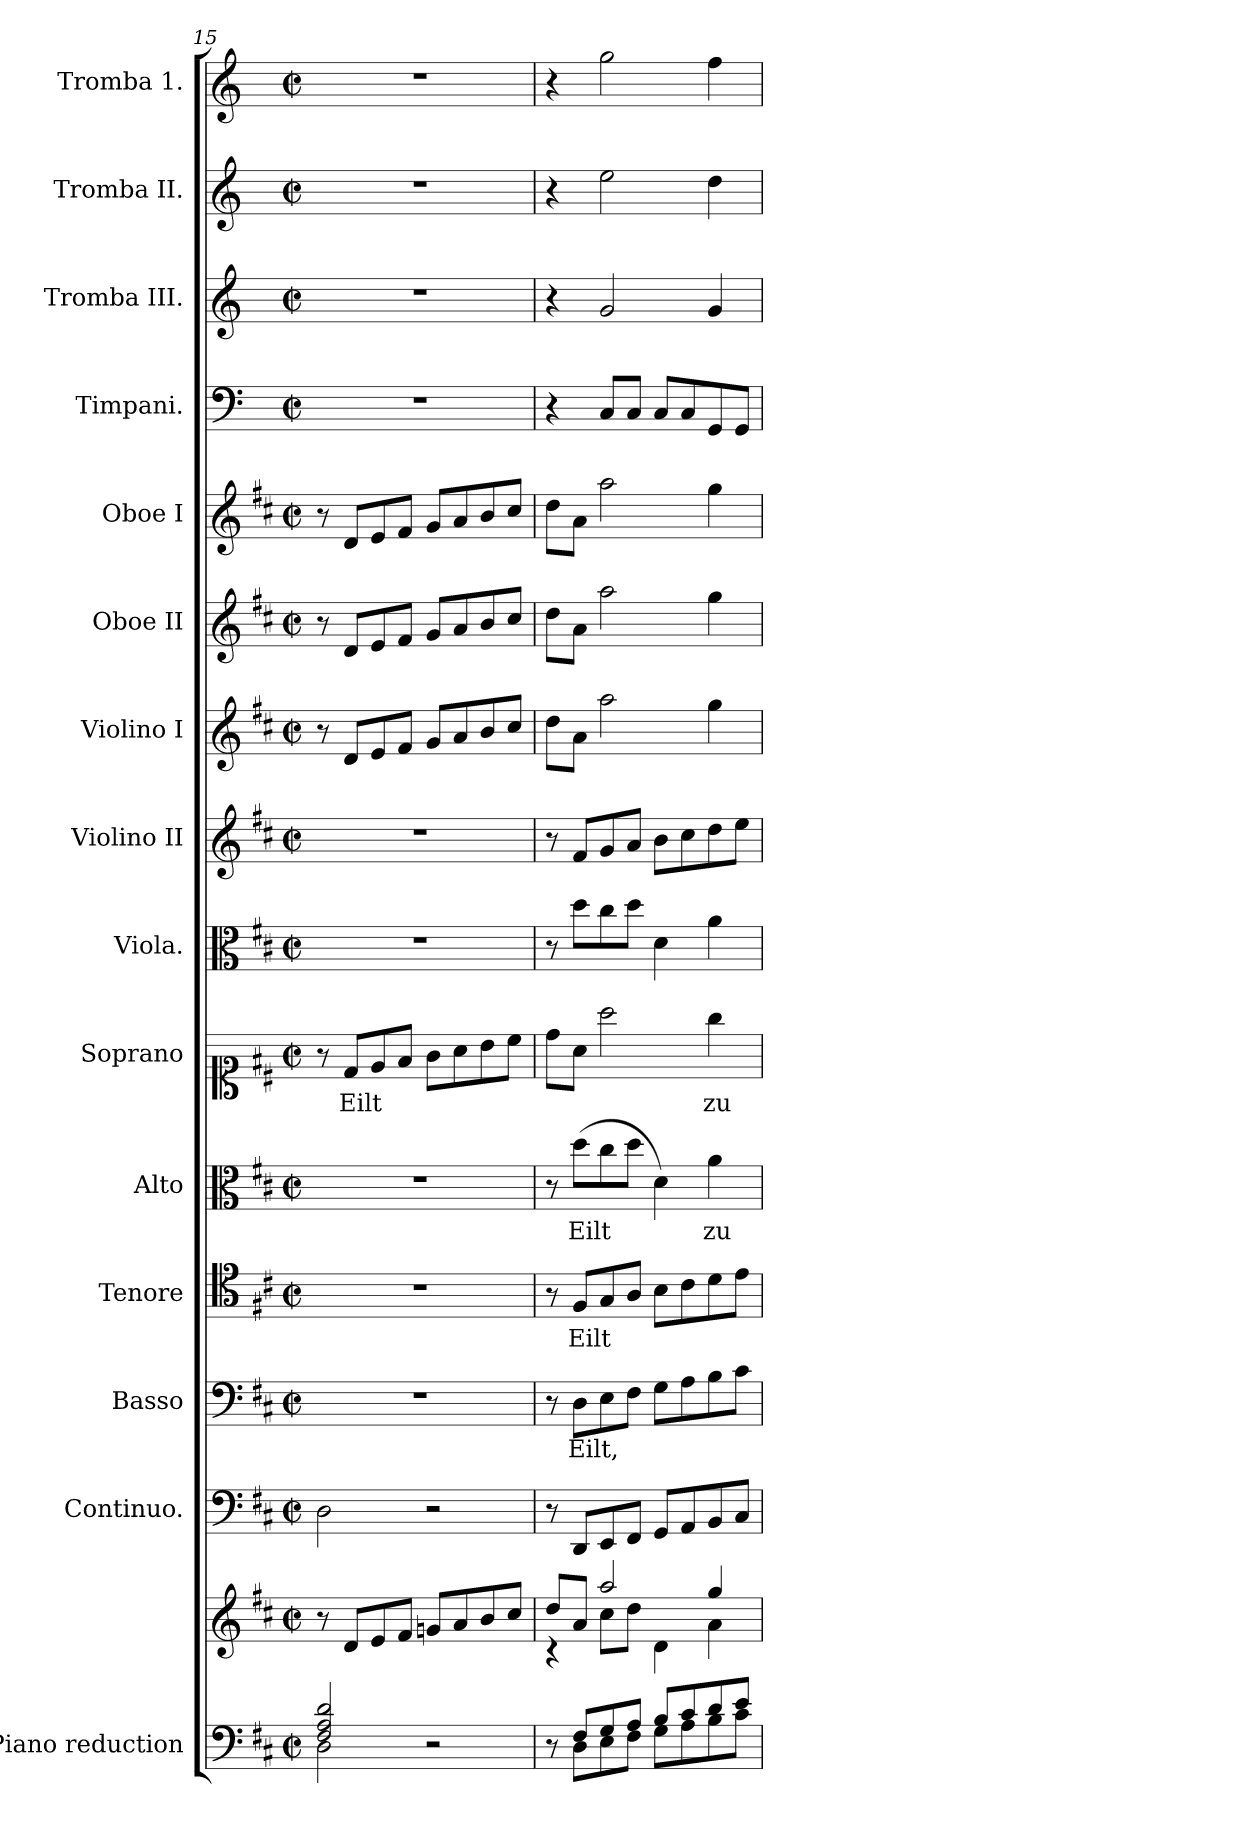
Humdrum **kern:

**kern	**kern	**kern	**kern	**text	**kern	**text	**kern	**text	**kern	**text	**kern	**kern	**kern	**kern	**kern	**kern	**kern	**kern	**kern
*part15	*part15	*part14	*part13	*part13	*part12	*part12	*part11	*part11	*part10	*part10	*part9	*part8	*part7	*part6	*part5	*part4	*part3	*part2	*part1
*staff16	*staff15	*staff14	*staff13	*staff13	*staff12	*staff12	*staff11	*staff11	*staff10	*staff10	*staff9	*staff8	*staff7	*staff6	*staff5	*staff4	*staff3	*staff2	*staff1
*I"Piano reduction	*	*I"Continuo.	*I"Basso	*	*I"Tenore	*	*I"Alto	*	*I"Soprano	*	*I"Viola.	*I"Violino II	*I"Violino I	*I"Oboe II	*I"Oboe I	*I"Timpani.	*I"Tromba III.	*I"Tromba II.	*I"Tromba 1.
*I'Pno	*	*	*	*	*	*	*	*	*	*	*I'Vla	*	*I'Vln	*I'Ob	*I'Ob	*I'Timp	*	*	*
*clefF4	*clefG2	*clefF4	*clefF4	*	*clefC4	*	*clefC3	*	*clefC1	*	*clefC3	*clefG2	*clefG2	*clefG2	*clefG2	*clefF4	*clefG2	*clefG2	*clefG2
*	*	*	*	*	*	*	*	*	*	*	*	*	*	*	*	*ITrd-1c-2	*ITrd-1c-2	*ITrd-1c-2	*ITrd-1c-2
*k[f#c#]	*k[f#c#]	*k[f#c#]	*k[f#c#]	*	*k[f#c#]	*	*k[f#c#]	*	*k[f#c#]	*	*k[f#c#]	*k[f#c#]	*k[f#c#]	*k[f#c#]	*k[f#c#]	*k[f#c#]	*k[f#c#]	*k[f#c#]	*k[f#c#]
*M2/2	*M2/2	*M2/2	*M2/2	*	*M2/2	*	*M2/2	*	*M2/2	*	*M2/2	*M2/2	*M2/2	*M2/2	*M2/2	*M2/2	*M2/2	*M2/2	*M2/2
*met(c|)	*met(c|)	*met(c|)	*met(c|)	*	*met(c|)	*	*met(c|)	*	*met(c|)	*	*met(c|)	*met(c|)	*met(c|)	*met(c|)	*met(c|)	*met(c|)	*met(c|)	*met(c|)	*met(c|)
=15	=15	=15	=15	=15	=15	=15	=15	=15	=15	=15	=15	=15	=15	=15	=15	=15	=15	=15	=15
*^	*	*	*	*	*	*	*	*	*	*	*	*	*	*	*	*	*	*	*
2F#/ 2A/ 2d/	2D\	8r	2D\	1r	.	1r	.	1r	.	8r	.	1r	1r	8r	8r	8r	1r	1r	1r	1r
!	!	!	!	!	!	!	!	!	!	!	!LO:LY:b	!	!	!	!	!	!	!	!	!
.	.	8d/L	.	.	.	.	.	.	.	8d/L	Eilt	.	.	8d/L	8d/L	8d/L	.	.	.	.
.	.	8e/	.	.	.	.	.	.	.	8e/	.	.	.	8e/	8e/	8e/	.	.	.	.
.	.	8f#/J	.	.	.	.	.	.	.	8f#/J	.	.	.	8f#/J	8f#/J	8f#/J	.	.	.	.
2r	2ryy	8gn/L	2r	.	.	.	.	.	.	8g\L	.	.	.	8g/L	8g/L	8g/L	.	.	.	.
.	.	8a/	.	.	.	.	.	.	.	8a\	.	.	.	8a/	8a/	8a/	.	.	.	.
.	.	8b/	.	.	.	.	.	.	.	8b\	.	.	.	8b/	8b/	8b/	.	.	.	.
.	.	8cc#/J	.	.	.	.	.	.	.	8cc#\J	.	.	.	8cc#/J	8cc#/J	8cc#/J	.	.	.	.
=16	=16	=16	=16	=16	=16	=16	=16	=16	=16	=16	=16	=16	=16	=16	=16	=16	=16	=16	=16	=16
*	*	*^	*	*	*	*	*	*	*	*	*	*	*	*	*	*	*	*	*	*
8r	8ryy	8dd/L	4r	8r	8r	.	8r	.	8r	.	8dd\L	.	8r	8r	8dd\L	8dd\L	8dd\L	4r	4r	4r	4r
!	!	!	!	!	!	!LO:LY:b	!	!LO:LY:b	!	!LO:LY:b	!	!	!	!	!	!	!	!	!	!	!
8F#/L	8D\L	8a/J	.	8DD/L	8D\L	Eilt,	8F#/L	Eilt	(>8dd\L	Eilt	8a\J	.	8dd\L	8f#/L	8a\J	8a\J	8a\J	.	.	.	.
8G/	8E\	2aa/	8cc#\L	8EE/	8E\	.	8G/	.	8cc#\	.	2aa\	.	8cc#\	8g/	2aa\	2aa\	2aa\	8D/L	2a/	2ff#\	2aa\
8A/J	8F#\J	.	8dd\J	8FF#/J	8F#\J	.	8A/J	.	8dd\J	.	.	.	8dd\J	8a/J	.	.	.	8D/J	.	.	.
8B/L	8G\L	.	4d\	8GG/L	8G\L	.	8B\L	.	4d\)	.	.	.	4d\	8b\L	.	.	.	8D/L	.	.	.
8c#/	8A\	.	.	8AA/	8A\	.	8c#\	.	.	.	.	.	.	8cc#\	.	.	.	8D/	.	.	.
!	!	!	!	!	!	!	!	!	!	!LO:LY:b	!	!LO:LY:b	!	!	!	!	!	!	!	!	!
8d/	8B\	4gg/	4a\	8BB/	8B\	.	8d\	.	4a\	zu	4gg\	zu	4a\	8dd\	4gg\	4gg\	4gg\	8AA/	4a/	4ee\	4gg\
8e/J	8c#\J	.	.	8C#/J	8c#\J	.	8e\J	.	.	.	.	.	.	8ee\J	.	.	.	8AA/J	.	.	.
*v	*v	*	*	*	*	*	*	*	*	*	*	*	*	*	*	*	*	*	*	*	*
*	*v	*v	*	*	*	*	*	*	*	*	*	*	*	*	*	*	*	*	*	*
=	=	=	=	=	=	=	=	=	=	=	=	=	=	=	=	=	=	=	=
*-	*-	*-	*-	*-	*-	*-	*-	*-	*-	*-	*-	*-	*-	*-	*-	*-	*-	*-	*-
